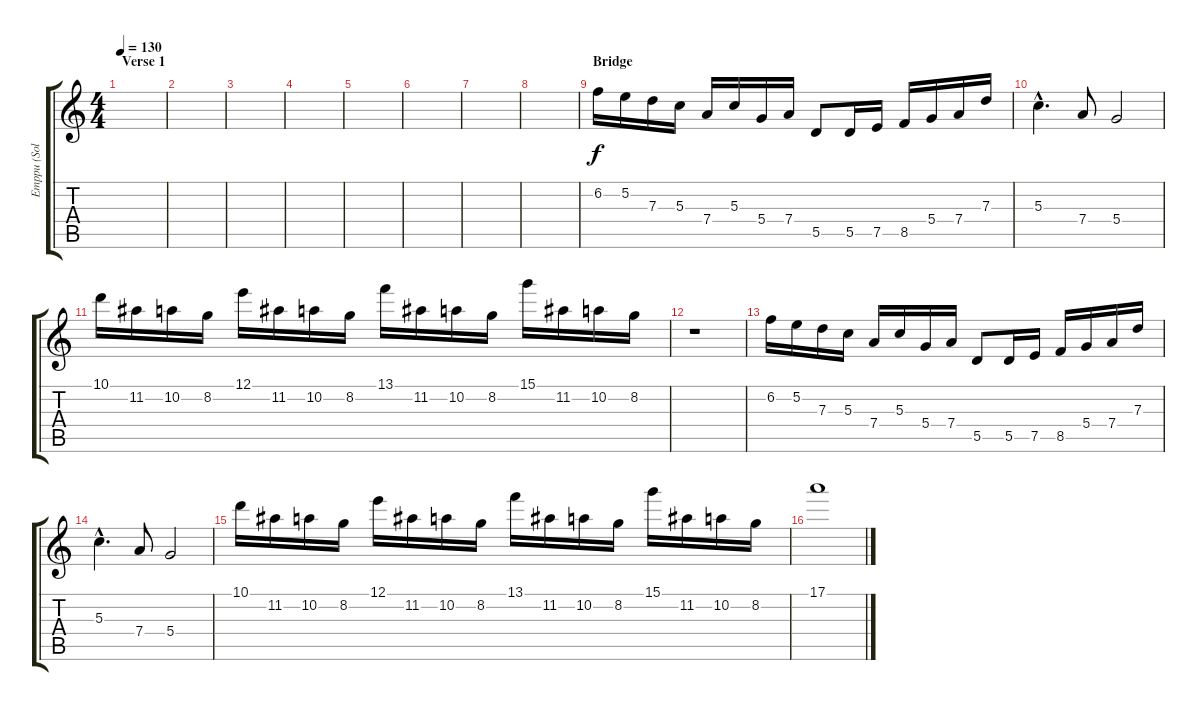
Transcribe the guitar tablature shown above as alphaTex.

\track ("Emppu (Solo)" "Emppu (Sol") {instrument overdrivenguitar}
\staff {score tabs}
\tuning (E4 B3 G3 D3 A2 E2) {hide}
\ts (4 4)
\section ("" "Verse 1")
\tempo 130
\clef g2
\ks c
|
|
|
|
|
|
|
|
\section ("" "Bridge")
6.2.16 5.2.16 7.3.16 5.3.16 7.4.16 5.3.16 5.4.16 7.4.16 5.5.8 5.5.16 7.5.16 8.5.16 5.4.16 7.4.16 7.3.16 |
5.3{hac}.4{d} 7.4.8 5.4.2 |
10.1.16 11.2.16 10.2.16 8.2.16 12.1.16 11.2.16 10.2.16 8.2.16 13.1.16 11.2.16 10.2.16 8.2.16 15.1.16 11.2.16 10.2.16 8.2.16 |
r.1 |
6.2.16 5.2.16 7.3.16 5.3.16 7.4.16 5.3.16 5.4.16 7.4.16 5.5.8 5.5.16 7.5.16 8.5.16 5.4.16 7.4.16 7.3.16 |
5.3{hac}.4{d} 7.4.8 5.4.2 |
10.1.16 11.2.16 10.2.16 8.2.16 12.1.16 11.2.16 10.2.16 8.2.16 13.1.16 11.2.16 10.2.16 8.2.16 15.1.16 11.2.16 10.2.16 8.2.16 |
17.1.1
